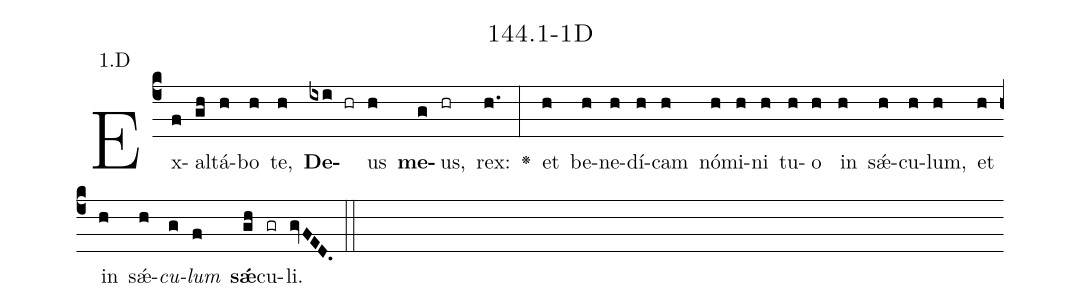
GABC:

name: 144.1-1D;
annotation: 1.D;
%%
(c4)Ex(f)al(gh)tá(h)bo(h) te,(h) <b>De</b>(ixi hr)us(h) <b>me</b>(g)us,(hr) rex:(h.) <v>\greheightstar</v>(:) et(h) be(h)ne(h)dí(h)cam(h) nó(h)mi(h)ni(h) tu(h)o(h) in(h) sǽ(h)cu(h)lum,(h) et(h) in(h) sǽ(h)<i>cu</i>(g)<i>lum</i>(f) <b>sǽ</b>(gh)cu(gr)li.(gvFED.) (::)


%E(h) u(h) o(g) u(f) a(gh) e.(gvFED.) (::)
